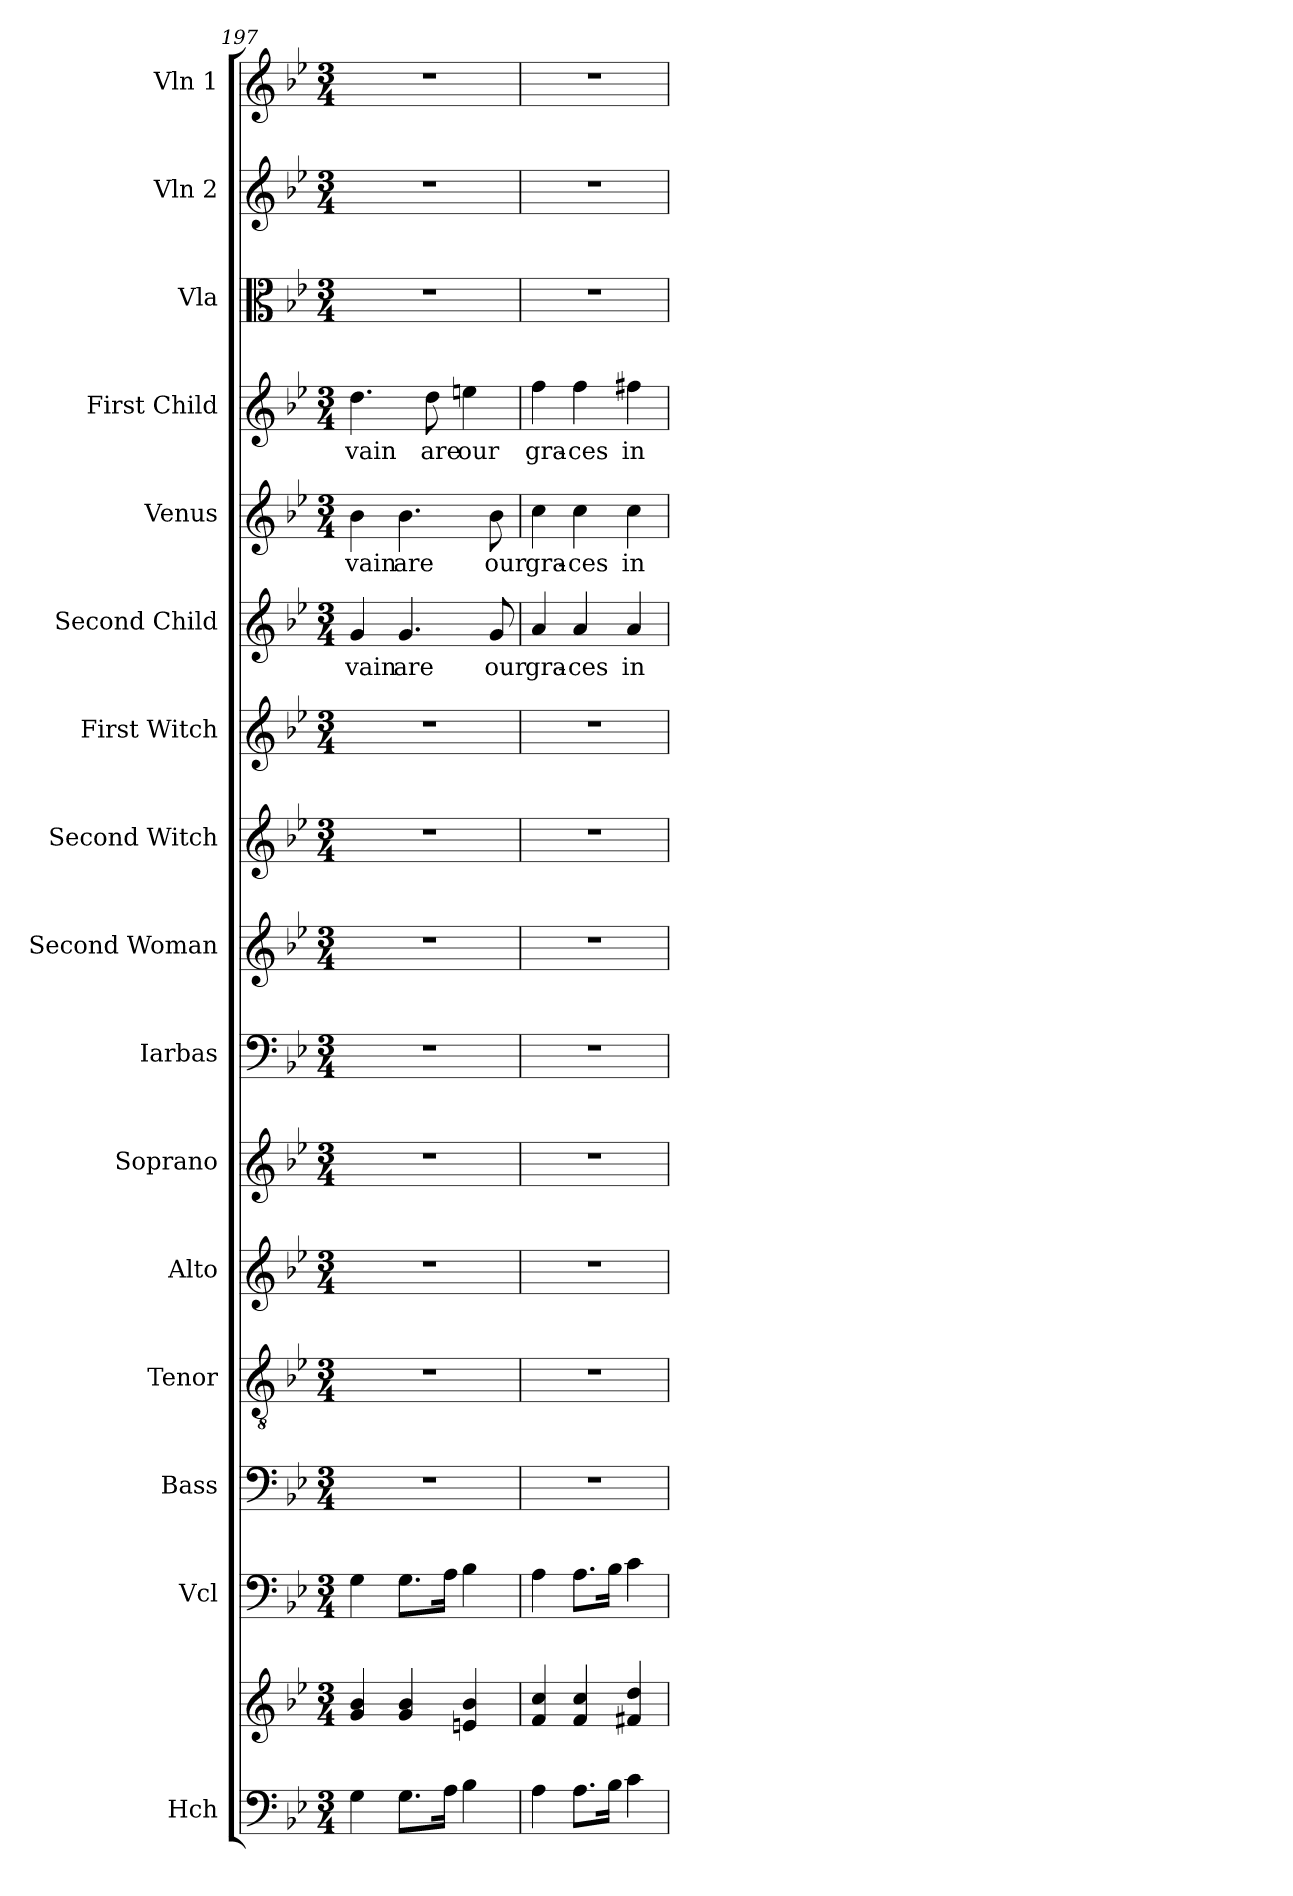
**kern	**kern	**kern	**kern	**kern	**kern	**kern	**kern	**kern	**kern	**kern	**kern	**text	**kern	**text	**kern	**text	**kern	**kern	**kern
*part16	*part16	*part15	*part14	*part13	*part12	*part11	*part10	*part9	*part8	*part7	*part6	*part6	*part5	*part5	*part4	*part4	*part3	*part2	*part1
*staff17	*staff16	*staff15	*staff14	*staff13	*staff12	*staff11	*staff10	*staff9	*staff8	*staff7	*staff6	*staff6	*staff5	*staff5	*staff4	*staff4	*staff3	*staff2	*staff1
*I"Hch	*	*I"Vcl	*I"Bass	*I"Tenor	*I"Alto	*I"Soprano	*I"Iarbas	*I"Second Woman	*I"Second Witch	*I"First Witch	*I"Second Child	*	*I"Venus	*	*I"First Child	*	*I"Vla	*I"Vln 2	*I"Vln 1
*I'Hch.	*	*I'Vc.	*I'B.	*I'T.	*I'A.	*I'S.	*I'I.	*I'2W	*I'W2.	*I'W1	*I'C2.	*	*I'V.	*	*I'C1	*	*I'Vla.	*I'Vln.	*I'Vln.
*clefF4	*clefG2	*clefF4	*clefF4	*clefGv2	*clefG2	*clefG2	*clefF4	*clefG2	*clefG2	*clefG2	*clefG2	*	*clefG2	*	*clefG2	*	*clefC3	*clefG2	*clefG2
*k[b-e-]	*k[b-e-]	*k[b-e-]	*k[b-e-]	*k[b-e-]	*k[b-e-]	*k[b-e-]	*k[b-e-]	*k[b-e-]	*k[b-e-]	*k[b-e-]	*k[b-e-]	*	*k[b-e-]	*	*k[b-e-]	*	*k[b-e-]	*k[b-e-]	*k[b-e-]
*M3/4	*M3/4	*M3/4	*M3/4	*M3/4	*M3/4	*M3/4	*M3/4	*M3/4	*M3/4	*M3/4	*M3/4	*	*M3/4	*	*M3/4	*	*M3/4	*M3/4	*M3/4
=197	=197	=197	=197	=197	=197	=197	=197	=197	=197	=197	=197	=197	=197	=197	=197	=197	=197	=197	=197
!	!	!	!	!	!	!	!	!	!	!	!	!LO:LY:b	!	!LO:LY:b	!	!LO:LY:b	!	!	!
4G\	4g/ 4b-/	4G\	2.r	2.r	2.r	2.r	2.r	2.r	2.r	2.r	4g/	vain	4b-\	vain	4.dd\	vain	2.r	2.r	2.r
!	!	!	!	!	!	!	!	!	!	!	!	!LO:LY:b	!	!LO:LY:b	!	!	!	!	!
8.G\L	4g/ 4b-/	8.G\L	.	.	.	.	.	.	.	.	4.g/	are	4.b-\	are	.	.	.	.	.
!	!	!	!	!	!	!	!	!	!	!	!	!	!	!	!	!LO:LY:b	!	!	!
.	.	.	.	.	.	.	.	.	.	.	.	.	.	.	8dd\	are	.	.	.
16A\Jk	.	16A\Jk	.	.	.	.	.	.	.	.	.	.	.	.	.	.	.	.	.
!	!	!	!	!	!	!	!	!	!	!	!	!	!	!	!	!LO:LY:b	!	!	!
4B-\	4en/ 4b-/	4B-\	.	.	.	.	.	.	.	.	.	.	.	.	4een\	our	.	.	.
!	!	!	!	!	!	!	!	!	!	!	!	!LO:LY:b	!	!LO:LY:b	!	!	!	!	!
.	.	.	.	.	.	.	.	.	.	.	8g/	our	8b-\	our	.	.	.	.	.
=198	=198	=198	=198	=198	=198	=198	=198	=198	=198	=198	=198	=198	=198	=198	=198	=198	=198	=198	=198
!	!	!	!	!	!	!	!	!	!	!	!	!LO:LY:b	!	!LO:LY:b	!	!LO:LY:b	!	!	!
4A\	4f/ 4cc/	4A\	2.r	2.r	2.r	2.r	2.r	2.r	2.r	2.r	4a/	gra-	4cc\	gra-	4ff\	gra-	2.r	2.r	2.r
!	!	!	!	!	!	!	!	!	!	!	!	!LO:LY:b	!	!LO:LY:b	!	!LO:LY:b	!	!	!
8.A\L	4f/ 4cc/	8.A\L	.	.	.	.	.	.	.	.	4a/	-ces	4cc\	-ces	4ff\	-ces	.	.	.
16B-\Jk	.	16B-\Jk	.	.	.	.	.	.	.	.	.	.	.	.	.	.	.	.	.
!	!	!	!	!	!	!	!	!	!	!	!	!LO:LY:b	!	!LO:LY:b	!	!LO:LY:b	!	!	!
4c\	4f#X/ 4dd/	4c\	.	.	.	.	.	.	.	.	4a/	in	4cc\	in	4ff#X\	in	.	.	.
=	=	=	=	=	=	=	=	=	=	=	=	=	=	=	=	=	=	=	=
*-	*-	*-	*-	*-	*-	*-	*-	*-	*-	*-	*-	*-	*-	*-	*-	*-	*-	*-	*-
